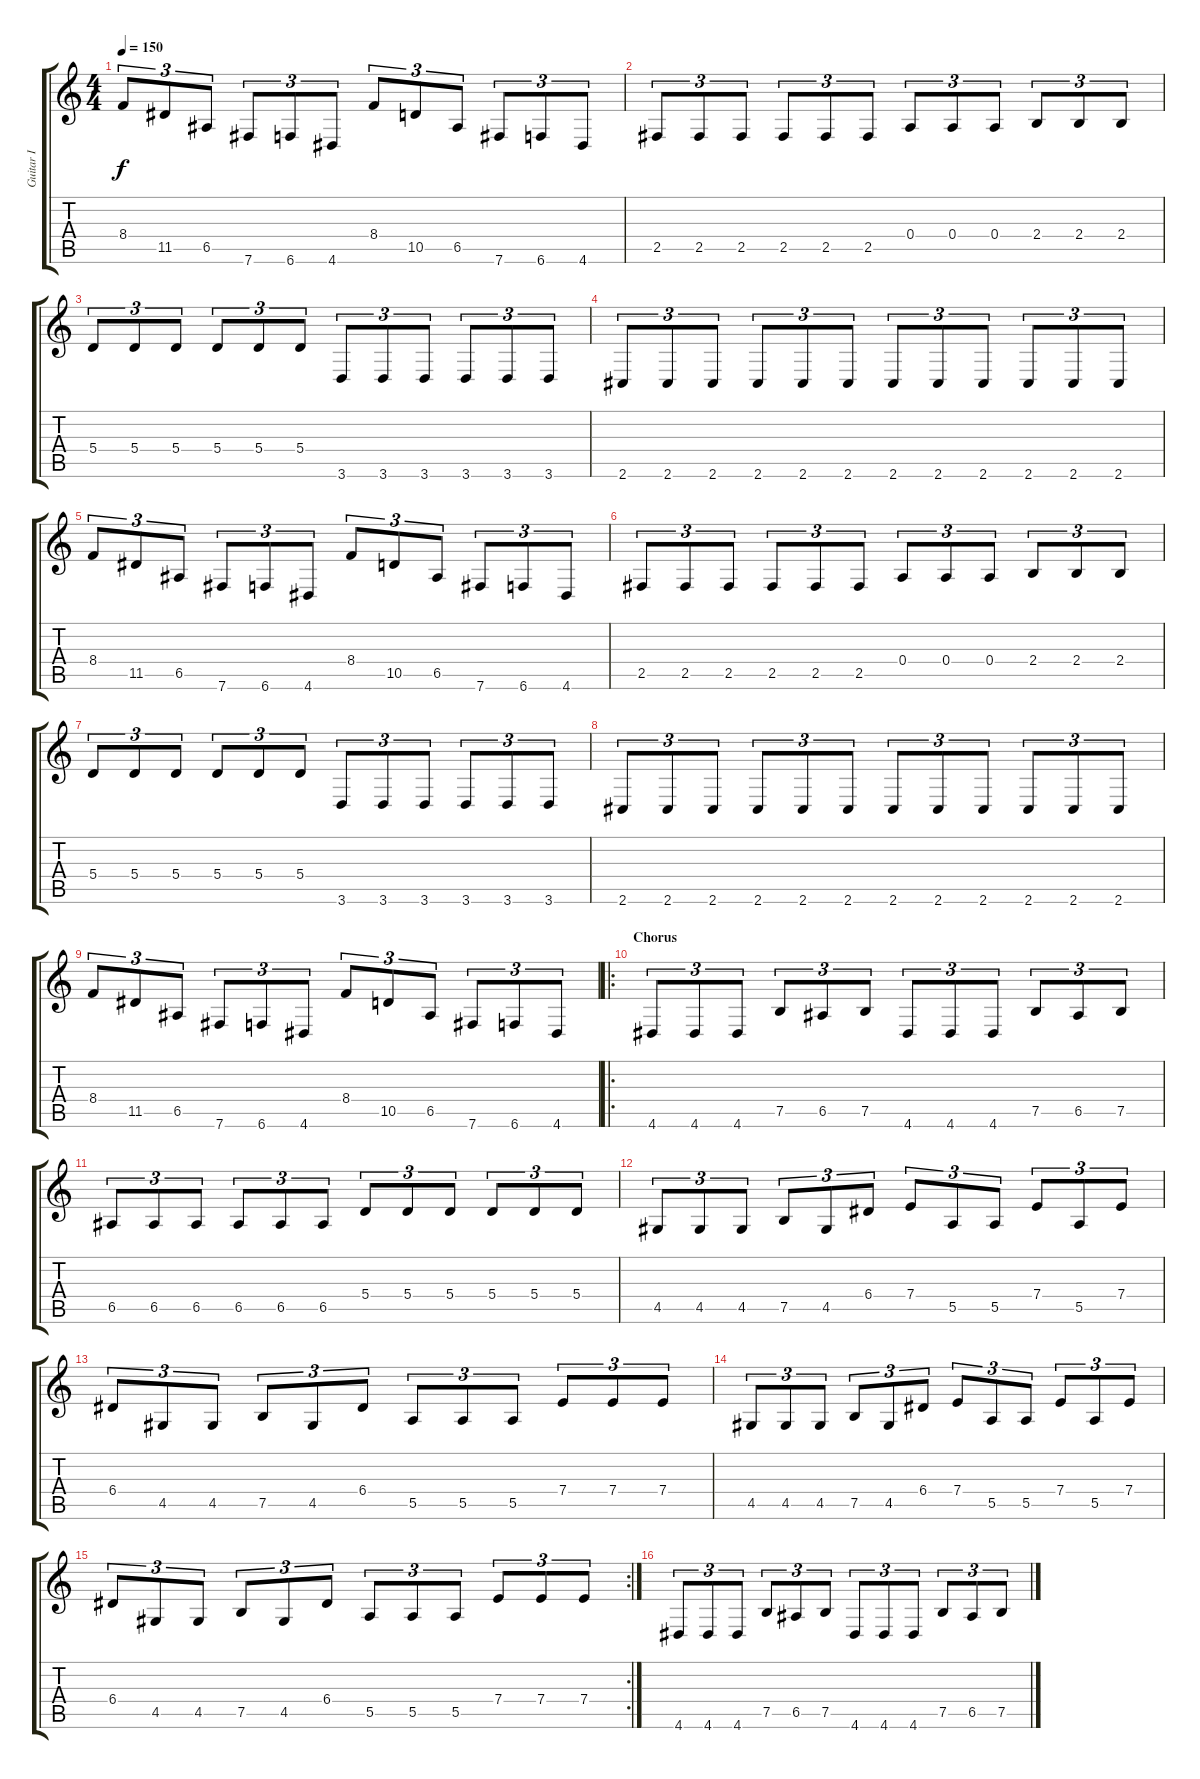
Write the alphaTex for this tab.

\track ("Guitar I" "Guitar I") {instrument distortionguitar}
\staff {score tabs}
\tuning (B3 Gb3 D3 A2 E2 B1) {hide}
\ts (4 4)
\tempo 150
\clef g2
\ks c
8.4.8{tu (3 2) dy f} 11.5.8{tu (3 2)} 6.5.8{tu (3 2)} 7.6.8{tu (3 2)} 6.6.8{tu (3 2)} 4.6.8{tu (3 2)} 8.4.8{tu (3 2)} 10.5.8{tu (3 2)} 6.5.8{tu (3 2)} 7.6.8{tu (3 2)} 6.6.8{tu (3 2)} 4.6.8{tu (3 2)} |
2.5.8{tu (3 2)} 2.5.8{tu (3 2)} 2.5.8{tu (3 2)} 2.5.8{tu (3 2)} 2.5.8{tu (3 2)} 2.5.8{tu (3 2)} 0.4.8{tu (3 2)} 0.4.8{tu (3 2)} 0.4.8{tu (3 2)} 2.4.8{tu (3 2)} 2.4.8{tu (3 2)} 2.4.8{tu (3 2)} |
5.4.8{tu (3 2)} 5.4.8{tu (3 2)} 5.4.8{tu (3 2)} 5.4.8{tu (3 2)} 5.4.8{tu (3 2)} 5.4.8{tu (3 2)} 3.6.8{tu (3 2)} 3.6.8{tu (3 2)} 3.6.8{tu (3 2)} 3.6.8{tu (3 2)} 3.6.8{tu (3 2)} 3.6.8{tu (3 2)} |
2.6.8{tu (3 2)} 2.6.8{tu (3 2)} 2.6.8{tu (3 2)} 2.6.8{tu (3 2)} 2.6.8{tu (3 2)} 2.6.8{tu (3 2)} 2.6.8{tu (3 2)} 2.6.8{tu (3 2)} 2.6.8{tu (3 2)} 2.6.8{tu (3 2)} 2.6.8{tu (3 2)} 2.6.8{tu (3 2)} |
8.4.8{tu (3 2)} 11.5.8{tu (3 2)} 6.5.8{tu (3 2)} 7.6.8{tu (3 2)} 6.6.8{tu (3 2)} 4.6.8{tu (3 2)} 8.4.8{tu (3 2)} 10.5.8{tu (3 2)} 6.5.8{tu (3 2)} 7.6.8{tu (3 2)} 6.6.8{tu (3 2)} 4.6.8{tu (3 2)} |
2.5.8{tu (3 2)} 2.5.8{tu (3 2)} 2.5.8{tu (3 2)} 2.5.8{tu (3 2)} 2.5.8{tu (3 2)} 2.5.8{tu (3 2)} 0.4.8{tu (3 2)} 0.4.8{tu (3 2)} 0.4.8{tu (3 2)} 2.4.8{tu (3 2)} 2.4.8{tu (3 2)} 2.4.8{tu (3 2)} |
5.4.8{tu (3 2)} 5.4.8{tu (3 2)} 5.4.8{tu (3 2)} 5.4.8{tu (3 2)} 5.4.8{tu (3 2)} 5.4.8{tu (3 2)} 3.6.8{tu (3 2)} 3.6.8{tu (3 2)} 3.6.8{tu (3 2)} 3.6.8{tu (3 2)} 3.6.8{tu (3 2)} 3.6.8{tu (3 2)} |
2.6.8{tu (3 2)} 2.6.8{tu (3 2)} 2.6.8{tu (3 2)} 2.6.8{tu (3 2)} 2.6.8{tu (3 2)} 2.6.8{tu (3 2)} 2.6.8{tu (3 2)} 2.6.8{tu (3 2)} 2.6.8{tu (3 2)} 2.6.8{tu (3 2)} 2.6.8{tu (3 2)} 2.6.8{tu (3 2)} |
8.4.8{tu (3 2)} 11.5.8{tu (3 2)} 6.5.8{tu (3 2)} 7.6.8{tu (3 2)} 6.6.8{tu (3 2)} 4.6.8{tu (3 2)} 8.4.8{tu (3 2)} 10.5.8{tu (3 2)} 6.5.8{tu (3 2)} 7.6.8{tu (3 2)} 6.6.8{tu (3 2)} 4.6.8{tu (3 2)} |
\ro
\section ("" "Chorus")
4.6.8{tu (3 2)} 4.6.8{tu (3 2)} 4.6.8{tu (3 2)} 7.5.8{tu (3 2)} 6.5.8{tu (3 2)} 7.5.8{tu (3 2)} 4.6.8{tu (3 2)} 4.6.8{tu (3 2)} 4.6.8{tu (3 2)} 7.5.8{tu (3 2)} 6.5.8{tu (3 2)} 7.5.8{tu (3 2)} |
6.5.8{tu (3 2)} 6.5.8{tu (3 2)} 6.5.8{tu (3 2)} 6.5.8{tu (3 2)} 6.5.8{tu (3 2)} 6.5.8{tu (3 2)} 5.4.8{tu (3 2)} 5.4.8{tu (3 2)} 5.4.8{tu (3 2)} 5.4.8{tu (3 2)} 5.4.8{tu (3 2)} 5.4.8{tu (3 2)} |
4.5.8{tu (3 2)} 4.5.8{tu (3 2)} 4.5.8{tu (3 2)} 7.5.8{tu (3 2)} 4.5.8{tu (3 2)} 6.4.8{tu (3 2)} 7.4.8{tu (3 2)} 5.5.8{tu (3 2)} 5.5.8{tu (3 2)} 7.4.8{tu (3 2)} 5.5.8{tu (3 2)} 7.4.8{tu (3 2)} |
6.4.8{tu (3 2)} 4.5.8{tu (3 2)} 4.5.8{tu (3 2)} 7.5.8{tu (3 2)} 4.5.8{tu (3 2)} 6.4.8{tu (3 2)} 5.5.8{tu (3 2)} 5.5.8{tu (3 2)} 5.5.8{tu (3 2)} 7.4.8{tu (3 2)} 7.4.8{tu (3 2)} 7.4.8{tu (3 2)} |
4.5.8{tu (3 2)} 4.5.8{tu (3 2)} 4.5.8{tu (3 2)} 7.5.8{tu (3 2)} 4.5.8{tu (3 2)} 6.4.8{tu (3 2)} 7.4.8{tu (3 2)} 5.5.8{tu (3 2)} 5.5.8{tu (3 2)} 7.4.8{tu (3 2)} 5.5.8{tu (3 2)} 7.4.8{tu (3 2)} |
\rc 2
6.4.8{tu (3 2)} 4.5.8{tu (3 2)} 4.5.8{tu (3 2)} 7.5.8{tu (3 2)} 4.5.8{tu (3 2)} 6.4.8{tu (3 2)} 5.5.8{tu (3 2)} 5.5.8{tu (3 2)} 5.5.8{tu (3 2)} 7.4.8{tu (3 2)} 7.4.8{tu (3 2)} 7.4.8{tu (3 2)} |
4.6.8{tu (3 2)} 4.6.8{tu (3 2)} 4.6.8{tu (3 2)} 7.5.8{tu (3 2)} 6.5.8{tu (3 2)} 7.5.8{tu (3 2)} 4.6.8{tu (3 2)} 4.6.8{tu (3 2)} 4.6.8{tu (3 2)} 7.5.8{tu (3 2)} 6.5.8{tu (3 2)} 7.5.8{tu (3 2)}
